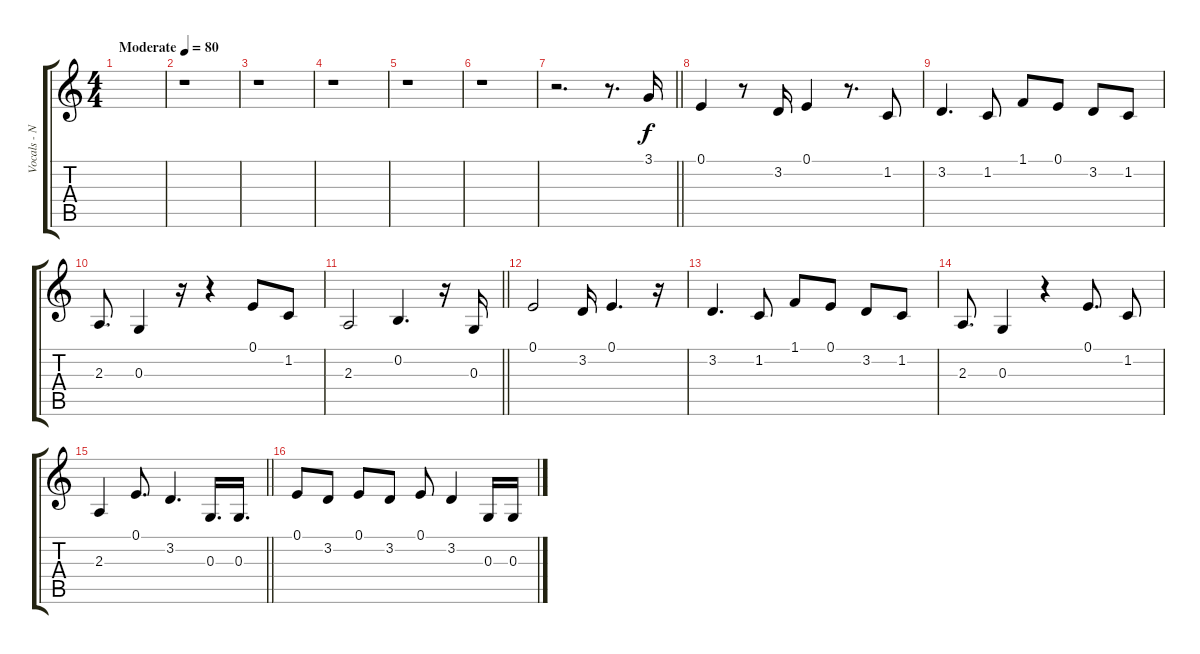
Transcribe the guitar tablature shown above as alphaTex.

\track ("Vocals - Nick" "Vocals - N") {instrument clarinet}
\staff {score tabs}
\tuning (E4 B3 G3 D3 A2 E2) {hide}
\ts (4 4)
\tempo (80 "Moderate")
\clef g2
\ks c
|
r.1 |
r.1 |
r.1 |
r.1 |
r.1 |
\barLineRight lightlight
r.2{d} r.8{d} 3.1.16 |
0.1.4 r.8 3.2.16 0.1.4 r.8{d} 1.2.8 |
3.2.4{d} 1.2.8 1.1.8 0.1.8 3.2.8 1.2.8 |
2.3.8{d} 0.3.4 r.16 r.4 0.1.8 1.2.8 |
\barLineRight lightlight
2.3.2 0.2.4{d} r.16 0.3.16 |
0.1.2 3.2.16 0.1.4{d} r.16 |
3.2.4{d} 1.2.8 1.1.8 0.1.8 3.2.8 1.2.8 |
2.3.8{d} 0.3.4 r.4 0.1.8{d} 1.2.8 |
\barLineRight lightlight
2.3.4 0.1.8{d} 3.2.4{d} 0.3.16{d} 0.3.16{d} |
0.1.8 3.2.8 0.1.8 3.2.8 0.1.8 3.2.4 0.3.16 0.3.16
